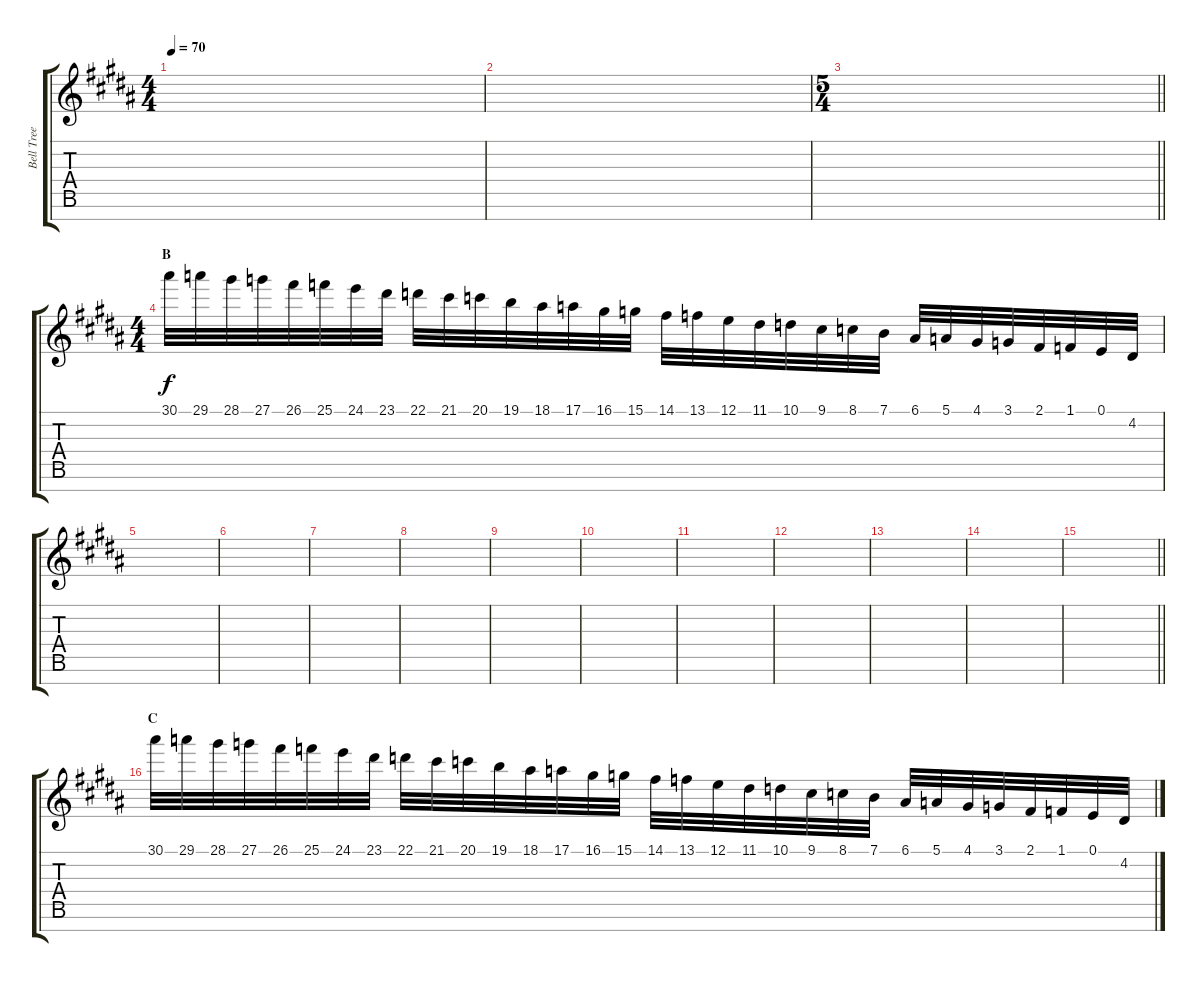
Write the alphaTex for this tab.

\track ("Bell Tree" "Bell Tree") {instrument applause}
\staff {score tabs}
\tuning (E4 B3 G3 D3 A2 E2 B1) {hide}
\ts (4 4)
\tempo 70
\clef g2
\ks b
|
|
\ts (5 4)
\barLineRight lightlight
|
\ts (4 4)
\section ("" "B")
30.1.32{volume 8 balance 14} 29.1.32 28.1.32 27.1.32 26.1.32 25.1.32 24.1.32 23.1.32 22.1.32 21.1.32 20.1.32 19.1.32 18.1.32 17.1.32 16.1.32 15.1.32 14.1.32 13.1.32 12.1.32 11.1.32 10.1.32 9.1.32 8.1.32 7.1.32 6.1.32 5.1.32 4.1.32 3.1.32 2.1.32 1.1.32 0.1.32 4.2.32 |
|
|
|
|
|
|
|
|
|
|
\barLineRight lightlight
|
\section ("" "C")
30.1.32{volume 8 balance 14} 29.1.32 28.1.32 27.1.32 26.1.32 25.1.32 24.1.32 23.1.32 22.1.32 21.1.32 20.1.32 19.1.32 18.1.32 17.1.32 16.1.32 15.1.32 14.1.32 13.1.32 12.1.32 11.1.32 10.1.32 9.1.32 8.1.32 7.1.32 6.1.32 5.1.32 4.1.32 3.1.32 2.1.32 1.1.32 0.1.32 4.2.32
